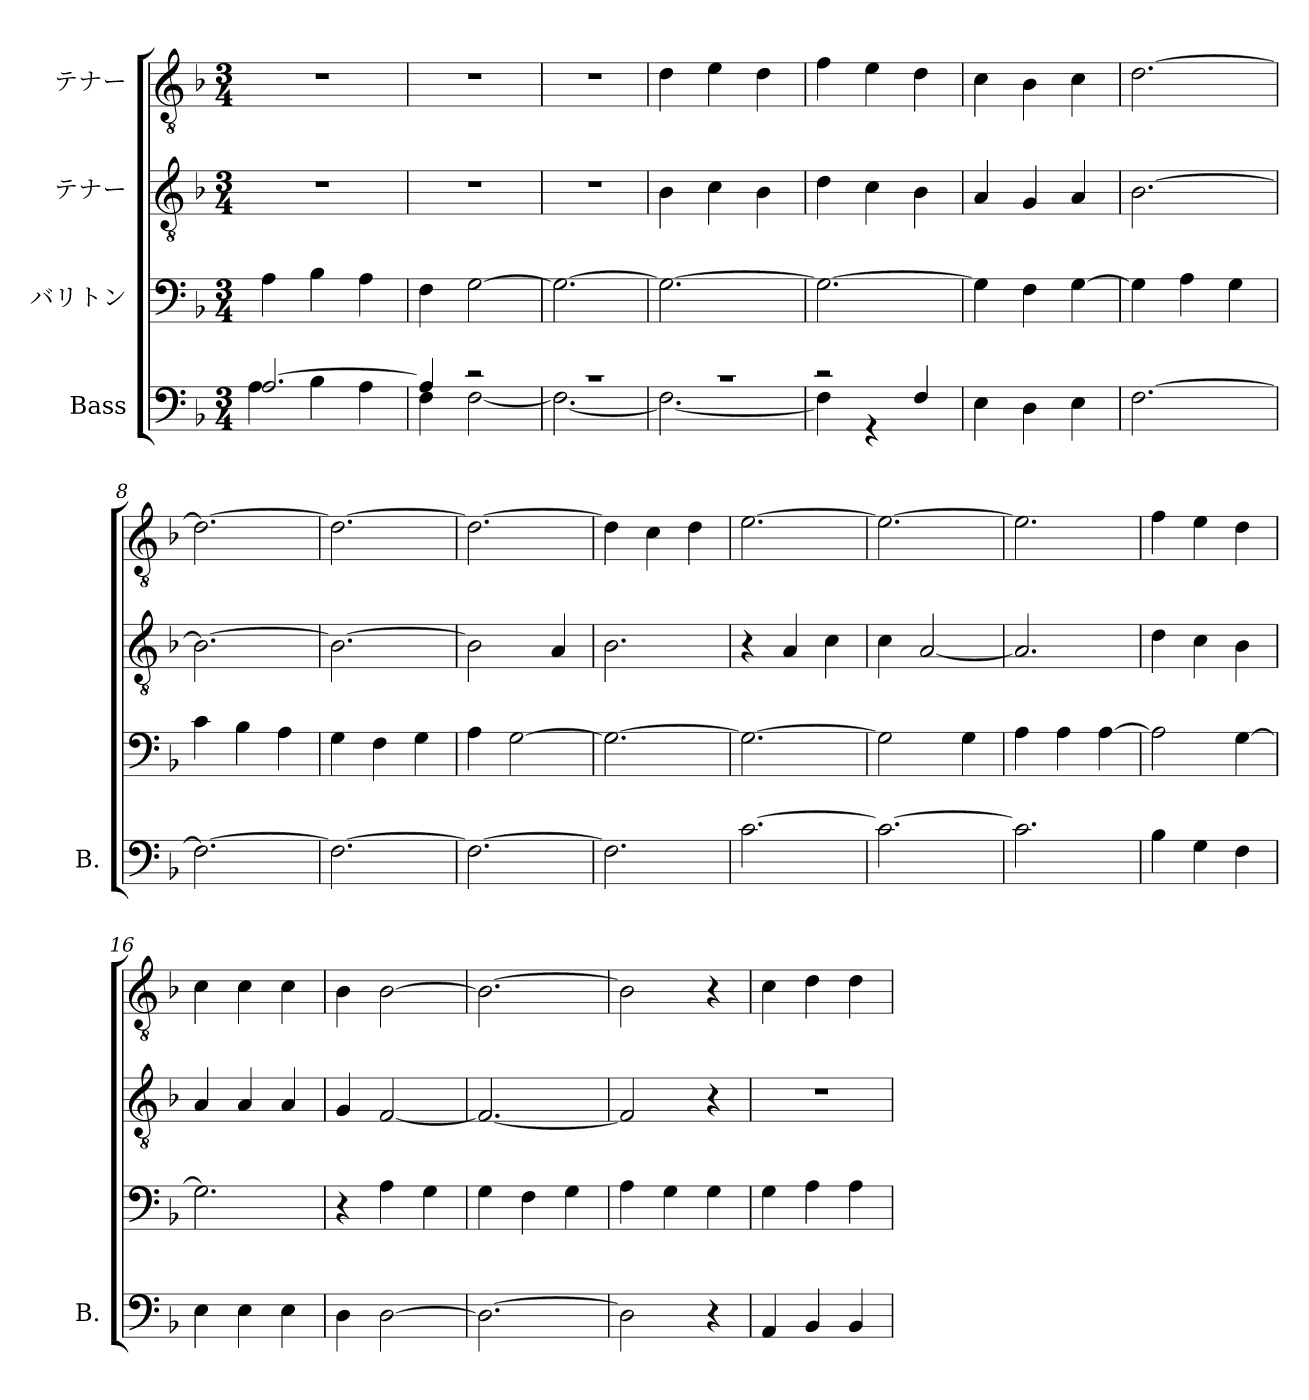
**kern	**kern	**kern	**kern
*part4	*part3	*part2	*part1
*staff4	*staff3	*staff2	*staff1
*I"Bass	*I"バリトン	*I"テナー	*I"テナー
*I'B.	*	*	*
*clefF4	*clefF4	*clefGv2	*clefGv2
*k[b-]	*k[b-]	*k[b-]	*k[b-]
*M3/4	*M3/4	*M3/4	*M3/4
*MM156	*MM156	*MM156	*MM156
=1	=1	=1	=1
*^	*	*	*
[2.A/	4A\	4A\	2.r	2.r
.	4B-\	4B-\	.	.
.	4A\	4A\	.	.
=2	=2	=2	=2	=2
4A/]	4F\	4F\	2.r	2.r
2r	[2F\	[2G\	.	.
=3	=3	=3	=3	=3
2.r	2.F\_	2.G\_	2.r	2.r
=4	=4	=4	=4	=4
2.r	2.F\_	2.G\_	4B-\	4d\
.	.	.	4c\	4e\
.	.	.	4B-\	4d\
=5	=5	=5	=5	=5
2r	4F\]	2.G\_	4d\	4f\
.	4r	.	4c\	4e\
4F/	4ryy	.	4B-\	4d\
*v	*v	*	*	*
!!LO:LB:g=z
=6	=6	=6	=6
4E\	4G\]	4A/	4c\
4D\	4F\	4G/	4B-\
4E\	[4G\	4A/	4c\
=7	=7	=7	=7
[2.F\	4G\]	[2.B-\	[2.d\
.	4A\	.	.
.	4G\	.	.
=8	=8	=8	=8
2.F\_	4c\	2.B-\_	2.d\_
.	4B-\	.	.
.	4A\	.	.
=9	=9	=9	=9
2.F\_	4G\	2.B-\_	2.d\_
.	4F\	.	.
.	4G\	.	.
=10	=10	=10	=10
2.F\_	4A\	2B-\]	2.d\_
.	[2G\	.	.
.	.	4A/	.
=11	=11	=11	=11
2.F\]	2.G\_	2.B-\	4d\]
.	.	.	4c\
.	.	.	4d\
!!LO:LB:g=z
=12	=12	=12	=12
[2.c\	2.G\_	4r	[2.e\
.	.	4A/	.
.	.	4c\	.
=13	=13	=13	=13
2.c\_	2G\]	4c\	2.e\_
.	.	[2A/	.
.	4G\	.	.
=14	=14	=14	=14
2.c\]	4A\	2.A/]	2.e\]
.	4A\	.	.
.	[4A\	.	.
=15	=15	=15	=15
4B-\	2A\]	4d\	4f\
4G\	.	4c\	4e\
4F\	[4G\	4B-\	4d\
=16	=16	=16	=16
4E\	2.G\]	4A/	4c\
4E\	.	4A/	4c\
4E\	.	4A/	4c\
!!LO:PB:g=z
=17	=17	=17	=17
4D\	4r	4G/	4B-\
[2D\	4A\	[2F/	[2B-\
.	4G\	.	.
=18	=18	=18	=18
2.D\_	4G\	2.F/_	2.B-\_
.	4F\	.	.
.	4G\	.	.
=19	=19	=19	=19
2D\]	4A\	2F/]	2B-\]
.	4G\	.	.
4r	4G\	4r	4r
=20	=20	=20	=20
4AA/	4G\	2.r	4c\
4BB-/	4A\	.	4d\
4BB-/	4A\	.	4d\
=	=	=	=
*-	*-	*-	*-
